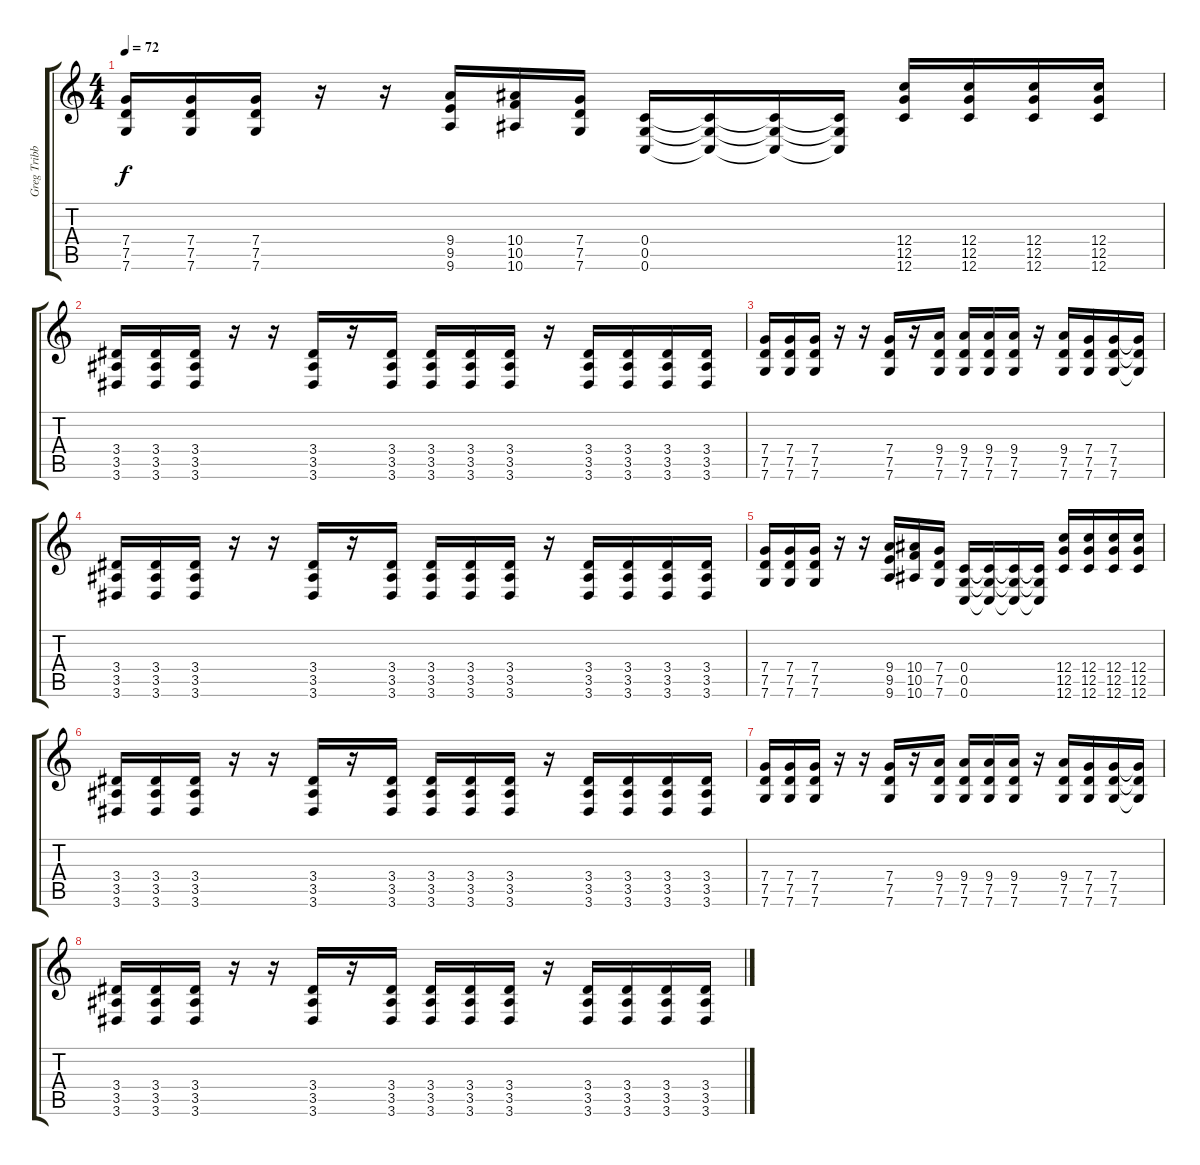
\track ("Greg Tribbett \"Güüg\" (Volume Effect)" "Greg Tribb") {instrument distortionguitar}
\staff {score tabs}
\tuning (D4 A3 F3 C3 G2 C2) {hide}
\ts (4 4)
\tempo 72
\clef g2
\ks c
(7.4 7.5 7.6).16{dy f} (7.4 7.5 7.6).16 (7.4 7.5 7.6).16 r.16 r.16 (9.4 9.5 9.6).16 (10.4 10.5 10.6).16 (7.4 7.5 7.6).16 (0.4 0.5 0.6).16 (0.4{t} 0.5{t} 0.6{t}).16 (0.4{t} 0.5{t} 0.6{t}).16 (0.4{t} 0.5{t} 0.6{t}).16 (12.4 12.5 12.6).16 (12.4 12.5 12.6).16 (12.4 12.5 12.6).16 (12.4 12.5 12.6).16 |
(3.4 3.5 3.6).16 (3.4 3.5 3.6).16 (3.4 3.5 3.6).16 r.16 r.16 (3.4 3.5 3.6).16 r.16 (3.4 3.5 3.6).16 (3.4 3.5 3.6).16 (3.4 3.5 3.6).16 (3.4 3.5 3.6).16 r.16 (3.4 3.5 3.6).16 (3.4 3.5 3.6).16 (3.4 3.5 3.6).16 (3.4 3.5 3.6).16 |
(7.4 7.5 7.6).16 (7.4 7.5 7.6).16 (7.4 7.5 7.6).16 r.16 r.16 (7.4 7.5 7.6).16 r.16 (9.4 7.5 7.6).16 (9.4 7.5 7.6).16 (9.4 7.5 7.6).16 (9.4 7.5 7.6).16 r.16 (9.4 7.5 7.6).16 (7.4 7.5 7.6).16 (7.4 7.5 7.6).16 (7.4{t} 7.5{t} 7.6{t}).16 |
(3.4 3.5 3.6).16 (3.4 3.5 3.6).16 (3.4 3.5 3.6).16 r.16 r.16 (3.4 3.5 3.6).16 r.16 (3.4 3.5 3.6).16 (3.4 3.5 3.6).16 (3.4 3.5 3.6).16 (3.4 3.5 3.6).16 r.16 (3.4 3.5 3.6).16 (3.4 3.5 3.6).16 (3.4 3.5 3.6).16 (3.4 3.5 3.6).16 |
(7.4 7.5 7.6).16 (7.4 7.5 7.6).16 (7.4 7.5 7.6).16 r.16 r.16 (9.4 9.5 9.6).16 (10.4 10.5 10.6).16 (7.4 7.5 7.6).16 (0.4 0.5 0.6).16 (0.4{t} 0.5{t} 0.6{t}).16 (0.4{t} 0.5{t} 0.6{t}).16 (0.4{t} 0.5{t} 0.6{t}).16 (12.4 12.5 12.6).16 (12.4 12.5 12.6).16 (12.4 12.5 12.6).16 (12.4 12.5 12.6).16 |
(3.4 3.5 3.6).16 (3.4 3.5 3.6).16 (3.4 3.5 3.6).16 r.16 r.16 (3.4 3.5 3.6).16 r.16 (3.4 3.5 3.6).16 (3.4 3.5 3.6).16 (3.4 3.5 3.6).16 (3.4 3.5 3.6).16 r.16 (3.4 3.5 3.6).16 (3.4 3.5 3.6).16 (3.4 3.5 3.6).16 (3.4 3.5 3.6).16 |
(7.4 7.5 7.6).16 (7.4 7.5 7.6).16 (7.4 7.5 7.6).16 r.16 r.16 (7.4 7.5 7.6).16 r.16 (9.4 7.5 7.6).16 (9.4 7.5 7.6).16 (9.4 7.5 7.6).16 (9.4 7.5 7.6).16 r.16 (9.4 7.5 7.6).16 (7.4 7.5 7.6).16 (7.4 7.5 7.6).16 (7.4{t} 7.5{t} 7.6{t}).16 |
(3.4 3.5 3.6).16{volume 9} (3.4 3.5 3.6).16 (3.4 3.5 3.6).16 r.16 r.16 (3.4 3.5 3.6).16 r.16 (3.4 3.5 3.6).16 (3.4 3.5 3.6).16 (3.4 3.5 3.6).16 (3.4 3.5 3.6).16 r.16 (3.4 3.5 3.6).16 (3.4 3.5 3.6).16 (3.4 3.5 3.6).16 (3.4 3.5 3.6).16
